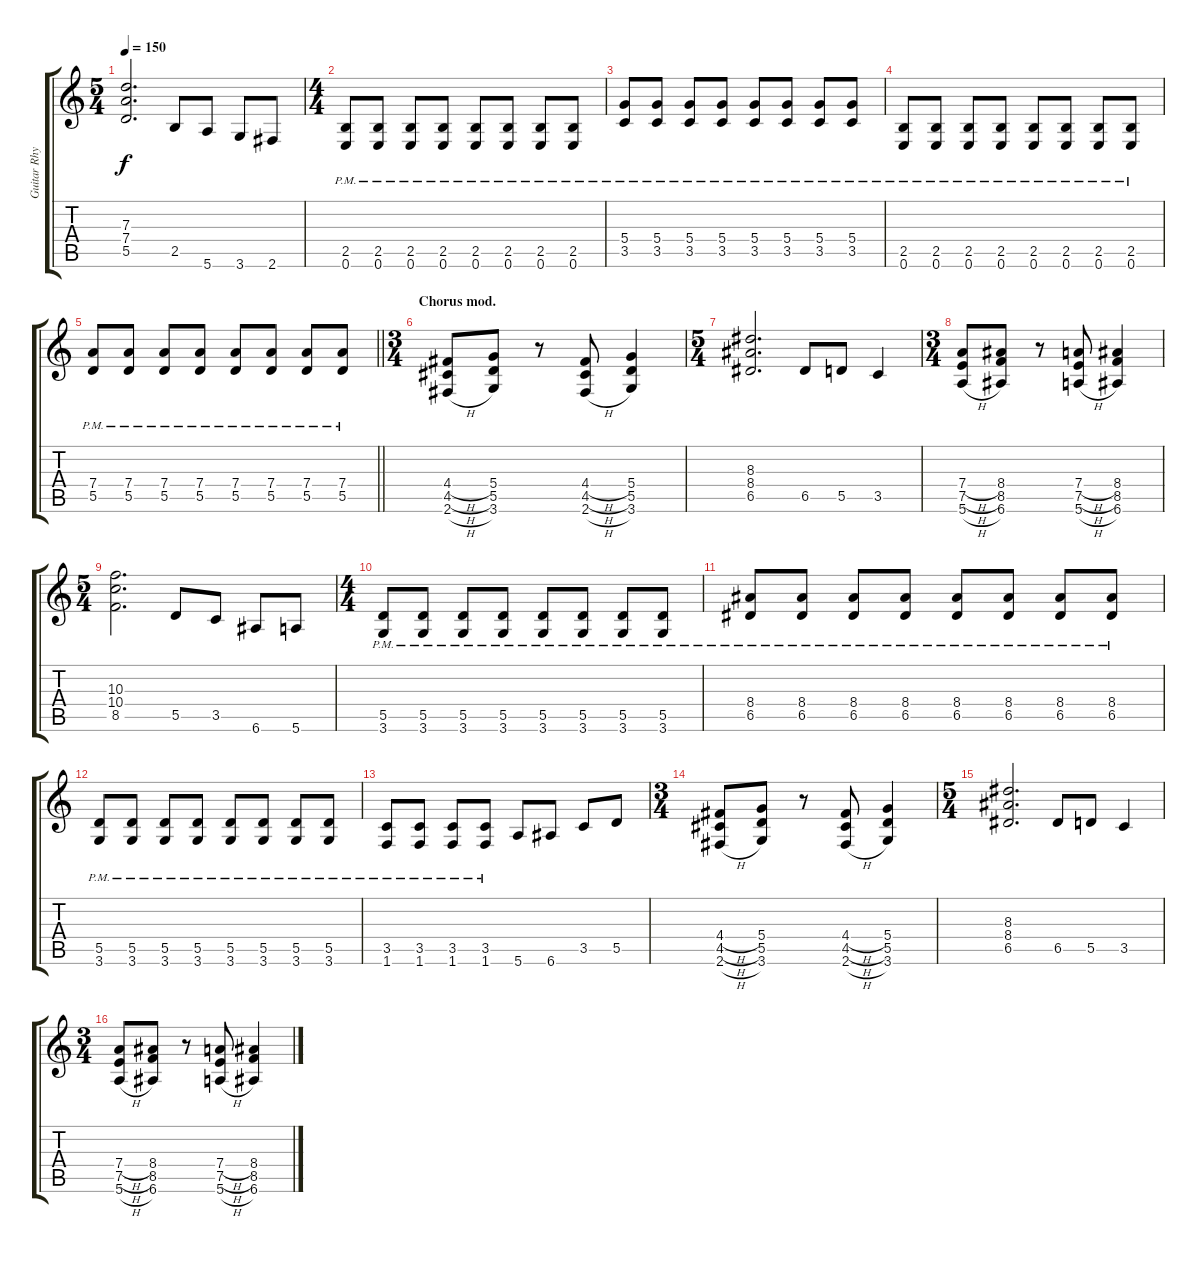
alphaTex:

\track ("Guitar Rhythm" "Guitar Rhy") {instrument distortionguitar}
\staff {score tabs}
\tuning (E4 B3 G3 D3 A2 E2) {hide}
\ts (5 4)
\tempo 150
\clef g2
\ks c
(7.3 7.4 5.5).2{d dy f} 2.5.8 5.6.8 3.6.8 2.6.8 |
\ts (4 4)
(2.5{pm} 0.6{pm}).8 (2.5{pm} 0.6{pm}).8 (2.5{pm} 0.6{pm}).8 (2.5{pm} 0.6{pm}).8 (2.5{pm} 0.6{pm}).8 (2.5{pm} 0.6{pm}).8 (2.5{pm} 0.6{pm}).8 (2.5{pm} 0.6{pm}).8 |
(5.4{pm} 3.5{pm}).8 (5.4{pm} 3.5{pm}).8 (5.4{pm} 3.5{pm}).8 (5.4{pm} 3.5{pm}).8 (5.4{pm} 3.5{pm}).8 (5.4{pm} 3.5{pm}).8 (5.4{pm} 3.5{pm}).8 (5.4{pm} 3.5{pm}).8 |
(2.5{pm} 0.6{pm}).8 (2.5{pm} 0.6{pm}).8 (2.5{pm} 0.6{pm}).8 (2.5{pm} 0.6{pm}).8 (2.5{pm} 0.6{pm}).8 (2.5{pm} 0.6{pm}).8 (2.5{pm} 0.6{pm}).8 (2.5{pm} 0.6{pm}).8 |
\barLineRight lightlight
(7.4{pm} 5.5{pm}).8 (7.4{pm} 5.5{pm}).8 (7.4{pm} 5.5{pm}).8 (7.4{pm} 5.5{pm}).8 (7.4{pm} 5.5{pm}).8 (7.4{pm} 5.5{pm}).8 (7.4{pm} 5.5{pm}).8 (7.4{pm} 5.5{pm}).8 |
\ts (3 4)
\section ("" "Chorus mod.")
(4.4{h} 4.5{h} 2.6{h}).8 (5.4 5.5 3.6).8 r.8 (4.4{h} 4.5{h} 2.6{h}).8 (5.4 5.5 3.6).4 |
\ts (5 4)
(8.3 8.4 6.5).2{d} 6.5.8 5.5.8 3.5.4 |
\ts (3 4)
(7.4{h} 7.5{h} 5.6{h}).8 (8.4 8.5 6.6).8 r.8 (7.4{h} 7.5{h} 5.6{h}).8 (8.4 8.5 6.6).4 |
\ts (5 4)
(10.3 10.4 8.5).2{d} 5.5.8 3.5.8 6.6.8 5.6.8 |
\ts (4 4)
(5.5{pm} 3.6{pm}).8 (5.5{pm} 3.6{pm}).8 (5.5{pm} 3.6{pm}).8 (5.5{pm} 3.6{pm}).8 (5.5{pm} 3.6{pm}).8 (5.5{pm} 3.6{pm}).8 (5.5{pm} 3.6{pm}).8 (5.5{pm} 3.6{pm}).8 |
(8.4{pm} 6.5{pm}).8 (8.4{pm} 6.5{pm}).8 (8.4{pm} 6.5{pm}).8 (8.4{pm} 6.5{pm}).8 (8.4{pm} 6.5{pm}).8 (8.4{pm} 6.5{pm}).8 (8.4{pm} 6.5{pm}).8 (8.4{pm} 6.5{pm}).8 |
(5.5{pm} 3.6{pm}).8 (5.5{pm} 3.6{pm}).8 (5.5{pm} 3.6{pm}).8 (5.5{pm} 3.6{pm}).8 (5.5{pm} 3.6{pm}).8 (5.5{pm} 3.6{pm}).8 (5.5{pm} 3.6{pm}).8 (5.5{pm} 3.6{pm}).8 |
(3.5{pm} 1.6{pm}).8 (3.5{pm} 1.6{pm}).8 (3.5{pm} 1.6{pm}).8 (3.5{pm} 1.6{pm}).8 5.6.8 6.6.8 3.5.8 5.5.8 |
\ts (3 4)
(4.4{h} 4.5{h} 2.6{h}).8 (5.4 5.5 3.6).8 r.8 (4.4{h} 4.5{h} 2.6{h}).8 (5.4 5.5 3.6).4 |
\ts (5 4)
(8.3 8.4 6.5).2{d} 6.5.8 5.5.8 3.5.4 |
\ts (3 4)
(7.4{h} 7.5{h} 5.6{h}).8 (8.4 8.5 6.6).8 r.8 (7.4{h} 7.5{h} 5.6{h}).8 (8.4 8.5 6.6).4
